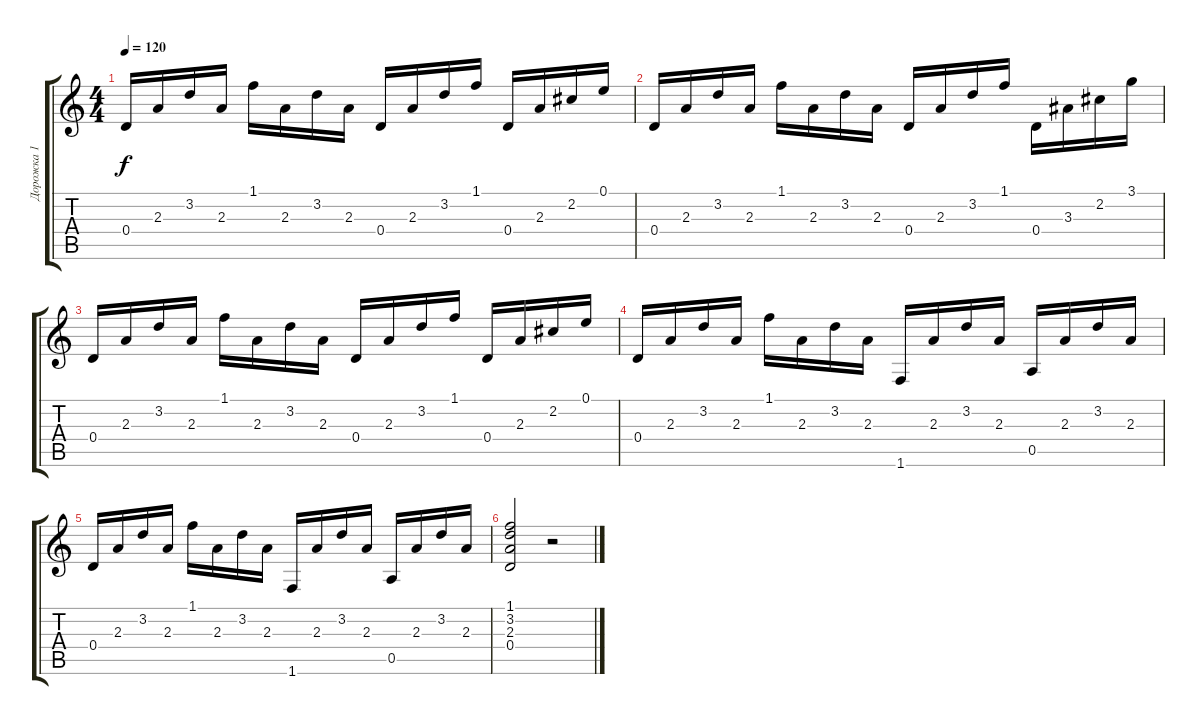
\track ("Дорожка 1" "Дорожка 1") {instrument acousticguitarnylon}
\staff {score tabs}
\tuning (E4 B3 G3 D3 A2 E2) {hide}
\ts (4 4)
\tempo 120
\clef g2
\ks c
0.4.16{dy f} 2.3.16 3.2.16 2.3.16 1.1.16 2.3.16 3.2.16 2.3.16 0.4.16 2.3.16 3.2.16 1.1.16 0.4.16 2.3.16 2.2.16 0.1.16 |
0.4.16 2.3.16 3.2.16 2.3.16 1.1.16 2.3.16 3.2.16 2.3.16 0.4.16 2.3.16 3.2.16 1.1.16 0.4.16 3.3.16 2.2.16 3.1.16 |
0.4.16 2.3.16 3.2.16 2.3.16 1.1.16 2.3.16 3.2.16 2.3.16 0.4.16 2.3.16 3.2.16 1.1.16 0.4.16 2.3.16 2.2.16 0.1.16 |
0.4.16 2.3.16 3.2.16 2.3.16 1.1.16 2.3.16 3.2.16 2.3.16 1.6.16 2.3.16 3.2.16 2.3.16 0.5.16 2.3.16 3.2.16 2.3.16 |
0.4.16 2.3.16 3.2.16 2.3.16 1.1.16 2.3.16 3.2.16 2.3.16 1.6.16 2.3.16 3.2.16 2.3.16 0.5.16 2.3.16 3.2.16 2.3.16 |
(1.1 3.2 2.3 0.4).2 r.2
